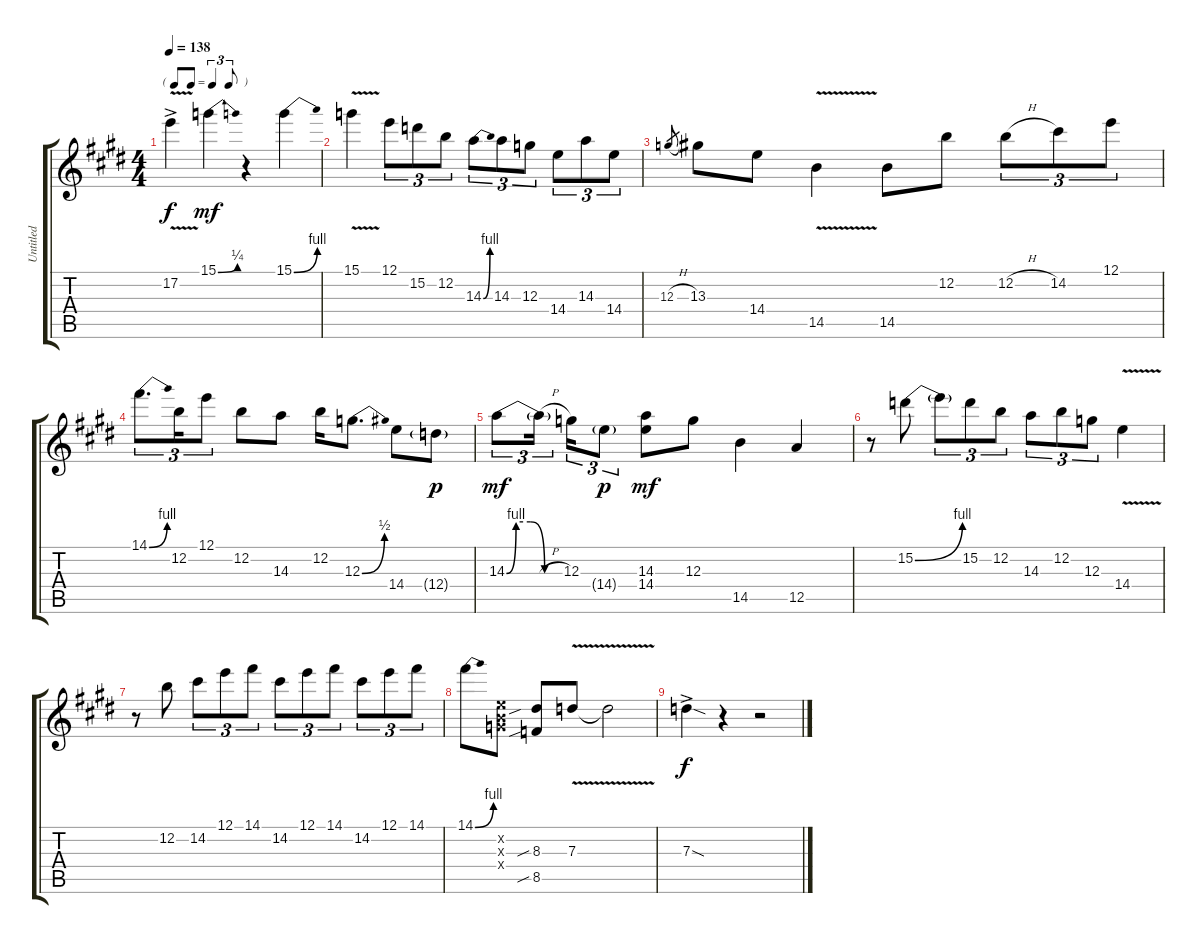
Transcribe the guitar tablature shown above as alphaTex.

\track ("Untitled" "Untitled") {instrument distortionguitar}
\staff {score tabs}
\tuning (E4 B3 G3 D3 A2 E2) {hide}
\ts (4 4)
\tf triplet8th
\tempo 138
\clef g2
\ks c#minor
17.2{v ac}.4{dy f} 15.1{be (bend 0 0 60 1)}.4{dy mf} r.4 15.1{be (bend 0 0 60 4)}.4 |
15.1{v}.4 12.1.8{tu (3 2)} 15.2.8{tu (3 2)} 12.2.8{tu (3 2)} 14.3{be (bend 0 0 60 4)}.8{tu (3 2)} 14.3.8{tu (3 2)} 12.3.8{tu (3 2)} 14.4.8{tu (3 2)} 14.3.8{tu (3 2)} 14.4.8{tu (3 2)} |
12.3{h}.8{gr} 13.3.8 14.4.8 14.5{v}.4 14.5.8 12.2.8 12.2{h}.8{tu (3 2)} 14.2.8{tu (3 2)} 12.1.8{tu (3 2)} |
14.1{be (bend 0 0 60 4)}.8{d tu (3 2)} 12.2.16{tu (3 2)} 12.1.8{tu (3 2)} 12.2.8 14.3.8 12.2.16 12.3{be (bend 0 0 60 2)}.8{d} 14.4.8 12.4{g}.8{dy p} |
14.3{be (custom 0 0 10 4 25 4 40 0 60 0)}.8{tu (3 2) dy mf} 14.3{h t}.16{tu (3 2) beam splitsecondary} 12.3.16{tu (3 2)} 14.4{g}.8{tu (3 2) dy p} (14.3 14.4).8{dy mf} 12.3.8 14.5.4 12.5.4 |
r.8 15.2{be (bend 0 0 60 4)}.8 15.2{t}.8{tu (3 2)} 15.2.8{tu (3 2)} 12.2.8{tu (3 2)} 14.3.8{tu (3 2)} 12.2.8{tu (3 2)} 12.3.8{tu (3 2)} 14.4{v}.4 |
r.8 12.2.8 14.2.8{tu (3 2)} 12.1.8{tu (3 2)} 14.1.8{tu (3 2)} 14.2.8{tu (3 2)} 12.1.8{tu (3 2)} 14.1.8{tu (3 2)} 14.2.8{tu (3 2)} 12.1.8{tu (3 2)} 14.1.8{tu (3 2)} |
14.1{be (bend 0 0 60 4)}.8 (5.2{x} 4.3{x} 5.4{x}).8 (8.3{sib} 8.5{sib}).8 7.3{v}.8 7.3{t}.2 |
7.3{sod ac}.4{dy f} r.4 r.2
